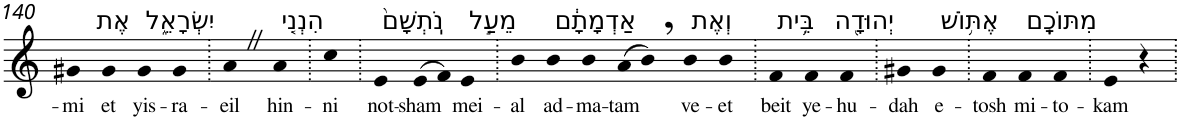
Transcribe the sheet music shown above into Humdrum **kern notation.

**kern	**text
*part1	*part1
*staff1	*staff1
*I"Piano	*
*I'Pno	*
!!LO:PB:g=z
*clefG2	*
*k[]	*
=140	=140
!	!LO:LY:b
4g#X	-mi
!LO:TX:a:t=אֶת	!
!	!LO:LY:b
4g#	et
!LO:TX:a:t=יִשְׂרָאֵ֑ל	!
!	!LO:LY:b
4g#	yis-
!	!LO:LY:b
4g#	-ra-
=141.	=141.
!	!LO:LY:b
4aZ	-eil
!LO:TX:a:t=הִנְנִ֤י	!
!	!LO:LY:b
4a	hin-
=142.	=142.
!	!LO:LY:b
4cc	-ni
=143.	=143.
!LO:TX:a:t=נֹֽתְשָׁם֙	!
!	!LO:LY:b
4e	not-
!	!LO:LY:b
(>8e	-sham
8f)	.
!LO:TX:a:t=מֵעַ֣ל	!
!	!LO:LY:b
4e	mei-
=144.	=144.
!	!LO:LY:b
4b	-al
!LO:TX:a:t=אַדְמָתָ֔ם	!
!	!LO:LY:b
4b	ad-
!	!LO:LY:b
4b	-ma-
!	!LO:LY:b
(>8a	-tam
8b,)	.
!LO:TX:a:t=וְאֶת	!
!	!LO:LY:b
4b	ve-
!	!LO:LY:b
4b	-et
=145.	=145.
!LO:TX:a:t=בֵּ֥ית	!
!	!LO:LY:b
4f	beit
!LO:TX:a:t=יְהוּדָ֖ה	!
!	!LO:LY:b
4f	ye-
!	!LO:LY:b
4f	-hu-
=146.	=146.
!	!LO:LY:b
4g#X	-dah
!LO:TX:a:t=אֶתּ֥וֹשׁ	!
!	!LO:LY:b
4g#	e-
=147.	=147.
!	!LO:LY:b
4f	-tosh
!LO:TX:a:t=מִתּוֹכָֽם	!
!	!LO:LY:b
4f	mi-
!	!LO:LY:b
4f	-to-
=148.	=148.
!	!LO:LY:b
4e	-kam
4r	.
=.	=.
*-	*-
